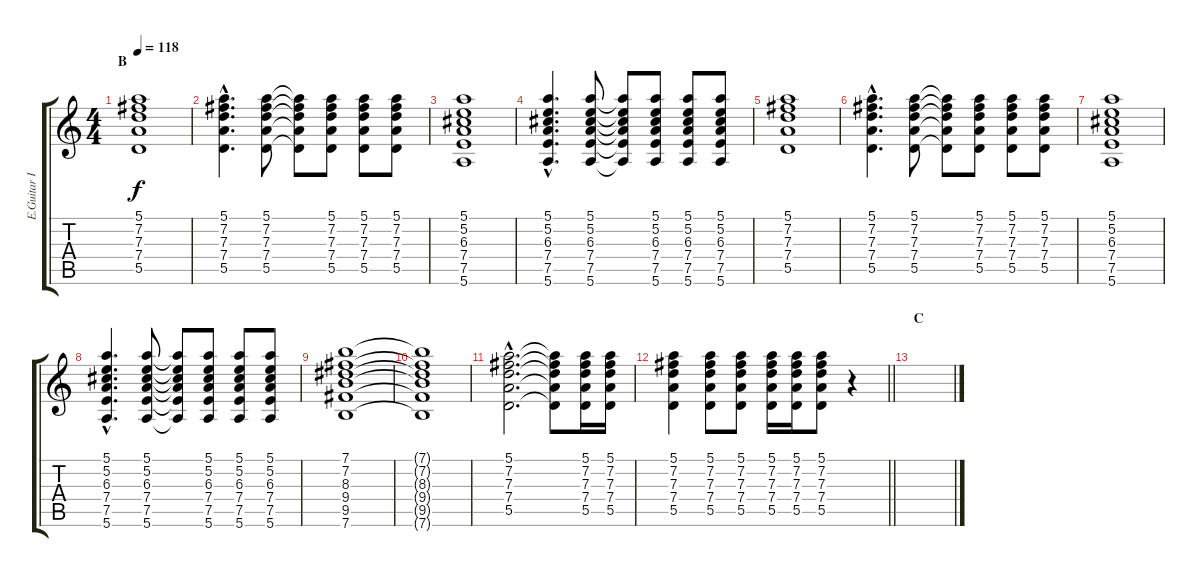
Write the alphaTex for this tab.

\track ("E.Guitar II" "E.Guitar I") {instrument distortionguitar}
\staff {score tabs}
\tuning (E4 B3 G3 D3 A2 E2) {hide}
\ts (4 4)
\section ("" "B")
\tempo 118
\clef g2
\ks c
(5.1 7.2 7.3 7.4 5.5).1{dy f} |
(5.1{hac} 7.2{hac} 7.3{hac} 7.4{hac} 5.5{hac}).4{d} (5.1 7.2 7.3 7.4 5.5).8 (5.1{t} 7.2{t} 7.3{t} 7.4{t} 5.5{t}).8 (5.1 7.2 7.3 7.4 5.5).8 (5.1 7.2 7.3 7.4 5.5).8 (5.1 7.2 7.3 7.4 5.5).8 |
(5.1 5.2 6.3 7.4 7.5 5.6).1 |
(5.1{hac} 5.2{hac} 6.3{hac} 7.4{hac} 7.5{hac} 5.6{hac}).4{d} (5.1 5.2 6.3 7.4 7.5 5.6).8 (5.1{t} 5.2{t} 6.3{t} 7.4{t} 7.5{t} 5.6{t}).8 (5.1 5.2 6.3 7.4 7.5 5.6).8 (5.1 5.2 6.3 7.4 7.5 5.6).8 (5.1 5.2 6.3 7.4 7.5 5.6).8 |
(5.1 7.2 7.3 7.4 5.5).1 |
(5.1{hac} 7.2{hac} 7.3{hac} 7.4{hac} 5.5{hac}).4{d} (5.1 7.2 7.3 7.4 5.5).8 (5.1{t} 7.2{t} 7.3{t} 7.4{t} 5.5{t}).8 (5.1 7.2 7.3 7.4 5.5).8 (5.1 7.2 7.3 7.4 5.5).8 (5.1 7.2 7.3 7.4 5.5).8 |
(5.1 5.2 6.3 7.4 7.5 5.6).1 |
(5.1{hac} 5.2{hac} 6.3{hac} 7.4{hac} 7.5{hac} 5.6{hac}).4{d} (5.1 5.2 6.3 7.4 7.5 5.6).8 (5.1{t} 5.2{t} 6.3{t} 7.4{t} 7.5{t} 5.6{t}).8 (5.1 5.2 6.3 7.4 7.5 5.6).8 (5.1 5.2 6.3 7.4 7.5 5.6).8 (5.1 5.2 6.3 7.4 7.5 5.6).8 |
(7.1 7.2 8.3 9.4 9.5 7.6).1 |
(7.1{t} 7.2{t} 8.3{t} 9.4{t} 9.5{t} 7.6{t}).1 |
(5.1{hac} 7.2{hac} 7.3{hac} 7.4{hac} 5.5{hac}).2{d} (5.1{t} 7.2{t} 7.3{t} 7.4{t} 5.5{t}).8 (5.1 7.2 7.3 7.4 5.5).16 (5.1 7.2 7.3 7.4 5.5).16 |
\barLineRight lightlight
(5.1 7.2 7.3 7.4 5.5).4 (5.1 7.2 7.3 7.4 5.5).8 (5.1 7.2 7.3 7.4 5.5).8 (5.1 7.2 7.3 7.4 5.5).16 (5.1 7.2 7.3 7.4 5.5).16 (5.1 7.2 7.3 7.4 5.5).8 r.4 |
\section ("" "C")
